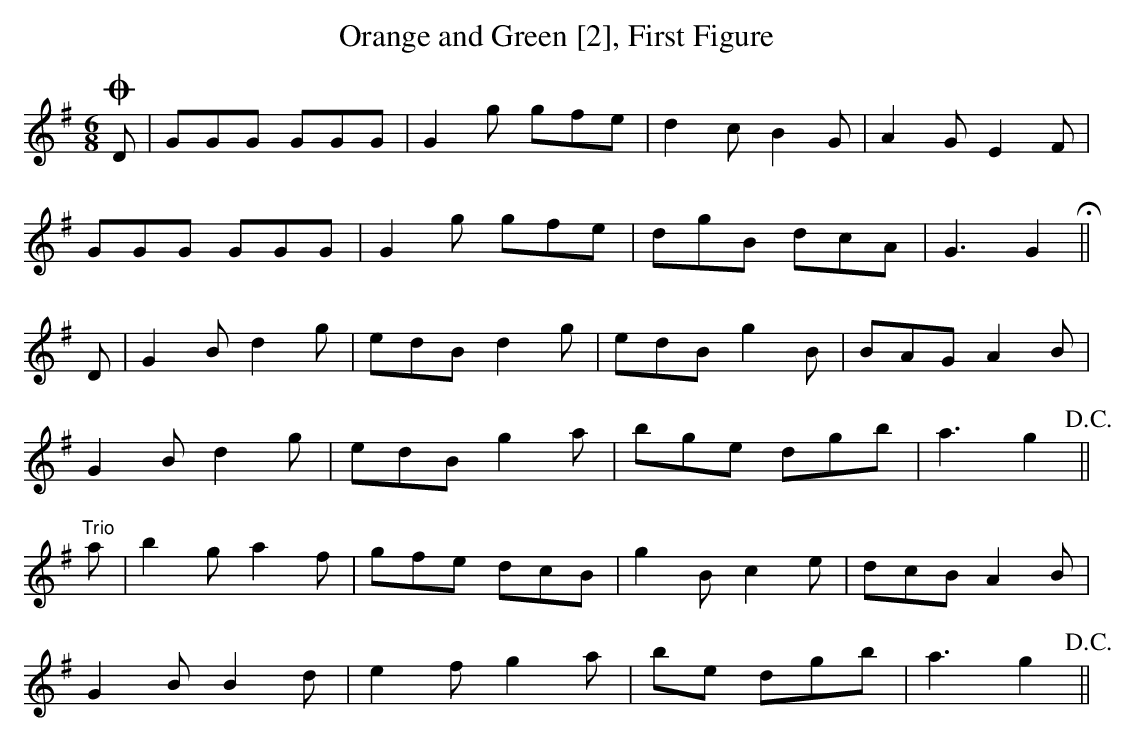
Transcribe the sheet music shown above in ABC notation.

X:1
T:Orange and Green [2], First Figure
M:6/8
L:1/8
K:G
OD|GGG GGG|G2g gfe|d2c B2G|A2GE2F|
GGG GGG|G2g gfe|dgB dcA|G3 G2!fermata!||
D|G2B d2g|edB d2g|edB g2B|BAG A2B|
G2B d2g|edB g2a|bge dgb|a3g2!D.C.!||
"Trio"a|b2g a2f|gfe dcB|g2B c2e|dcB A2B|
G2B B2d|e2f g2a|be dgb|a3 g2!D.C.!||
